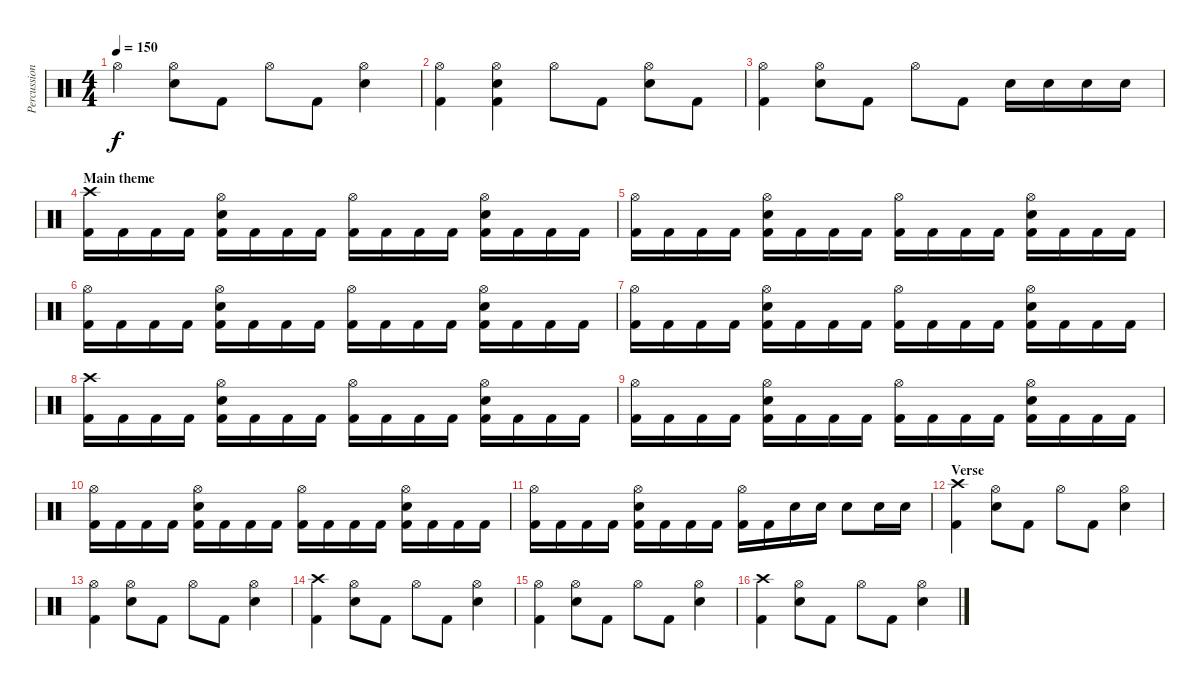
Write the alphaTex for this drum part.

\track ("Percussion" "Percussion") {instrument percussion}
\staff {score}
\articulation defaults
\ts (4 4)
\tempo 150
\clef neutral
\ks c "Hi-Hat (open)".4{dy f}
("Hi-Hat (open)" "Snare (hit) 2").8 "Kick (hit) 2".8 "Hi-Hat (open)".8 "Kick (hit) 2".8 ("Hi-Hat (open)" "Snare (hit) 2").4 |
("Hi-Hat (open)" "Kick (hit) 2").4 ("Hi-Hat (open)" "Snare (hit) 2" "Kick (hit) 2").4 "Hi-Hat (open)".8 "Kick (hit) 2".8 ("Hi-Hat (open)" "Snare (hit) 2").8 "Kick (hit) 2".8 |
("Hi-Hat (open)" "Kick (hit) 2").4 ("Hi-Hat (open)" "Snare (hit) 2").8 "Kick (hit) 2".8 "Hi-Hat (open)".8 "Kick (hit) 2".8 "Snare (hit) 2".16 "Snare (hit) 2".16 "Snare (hit) 2".16 "Snare (hit) 2".16 |
\section ("" "Main theme")
("Crash high (hit)" "Kick (hit) 2").16 "Kick (hit) 2".16 "Kick (hit) 2".16 "Kick (hit) 2".16 ("Hi-Hat (open)" "Snare (hit) 2" "Kick (hit) 2").16 "Kick (hit) 2".16 "Kick (hit) 2".16 "Kick (hit) 2".16 ("Hi-Hat (open)" "Kick (hit) 2").16 "Kick (hit) 2".16 "Kick (hit) 2".16 "Kick (hit) 2".16 ("Hi-Hat (open)" "Snare (hit) 2" "Kick (hit) 2").16 "Kick (hit) 2".16 "Kick (hit) 2".16 "Kick (hit) 2".16 |
("Hi-Hat (open)" "Kick (hit) 2").16 "Kick (hit) 2".16 "Kick (hit) 2".16 "Kick (hit) 2".16 ("Hi-Hat (open)" "Snare (hit) 2" "Kick (hit) 2").16 "Kick (hit) 2".16 "Kick (hit) 2".16 "Kick (hit) 2".16 ("Hi-Hat (open)" "Kick (hit) 2").16 "Kick (hit) 2".16 "Kick (hit) 2".16 "Kick (hit) 2".16 ("Hi-Hat (open)" "Snare (hit) 2" "Kick (hit) 2").16 "Kick (hit) 2".16 "Kick (hit) 2".16 "Kick (hit) 2".16 |
("Hi-Hat (open)" "Kick (hit) 2").16 "Kick (hit) 2".16 "Kick (hit) 2".16 "Kick (hit) 2".16 ("Hi-Hat (open)" "Snare (hit) 2" "Kick (hit) 2").16 "Kick (hit) 2".16 "Kick (hit) 2".16 "Kick (hit) 2".16 ("Hi-Hat (open)" "Kick (hit) 2").16 "Kick (hit) 2".16 "Kick (hit) 2".16 "Kick (hit) 2".16 ("Hi-Hat (open)" "Snare (hit) 2" "Kick (hit) 2").16 "Kick (hit) 2".16 "Kick (hit) 2".16 "Kick (hit) 2".16 |
("Hi-Hat (open)" "Kick (hit) 2").16 "Kick (hit) 2".16 "Kick (hit) 2".16 "Kick (hit) 2".16 ("Hi-Hat (open)" "Snare (hit) 2" "Kick (hit) 2").16 "Kick (hit) 2".16 "Kick (hit) 2".16 "Kick (hit) 2".16 ("Hi-Hat (open)" "Kick (hit) 2").16 "Kick (hit) 2".16 "Kick (hit) 2".16 "Kick (hit) 2".16 ("Hi-Hat (open)" "Snare (hit) 2" "Kick (hit) 2").16 "Kick (hit) 2".16 "Kick (hit) 2".16 "Kick (hit) 2".16 |
("Crash high (hit)" "Kick (hit) 2").16 "Kick (hit) 2".16 "Kick (hit) 2".16 "Kick (hit) 2".16 ("Hi-Hat (open)" "Snare (hit) 2" "Kick (hit) 2").16 "Kick (hit) 2".16 "Kick (hit) 2".16 "Kick (hit) 2".16 ("Hi-Hat (open)" "Kick (hit) 2").16 "Kick (hit) 2".16 "Kick (hit) 2".16 "Kick (hit) 2".16 ("Hi-Hat (open)" "Snare (hit) 2" "Kick (hit) 2").16 "Kick (hit) 2".16 "Kick (hit) 2".16 "Kick (hit) 2".16 |
("Hi-Hat (open)" "Kick (hit) 2").16 "Kick (hit) 2".16 "Kick (hit) 2".16 "Kick (hit) 2".16 ("Hi-Hat (open)" "Snare (hit) 2" "Kick (hit) 2").16 "Kick (hit) 2".16 "Kick (hit) 2".16 "Kick (hit) 2".16 ("Hi-Hat (open)" "Kick (hit) 2").16 "Kick (hit) 2".16 "Kick (hit) 2".16 "Kick (hit) 2".16 ("Hi-Hat (open)" "Snare (hit) 2" "Kick (hit) 2").16 "Kick (hit) 2".16 "Kick (hit) 2".16 "Kick (hit) 2".16 |
("Hi-Hat (open)" "Kick (hit) 2").16 "Kick (hit) 2".16 "Kick (hit) 2".16 "Kick (hit) 2".16 ("Hi-Hat (open)" "Snare (hit) 2" "Kick (hit) 2").16 "Kick (hit) 2".16 "Kick (hit) 2".16 "Kick (hit) 2".16 ("Hi-Hat (open)" "Kick (hit) 2").16 "Kick (hit) 2".16 "Kick (hit) 2".16 "Kick (hit) 2".16 ("Hi-Hat (open)" "Snare (hit) 2" "Kick (hit) 2").16 "Kick (hit) 2".16 "Kick (hit) 2".16 "Kick (hit) 2".16 |
("Hi-Hat (open)" "Kick (hit) 2").16 "Kick (hit) 2".16 "Kick (hit) 2".16 "Kick (hit) 2".16 ("Hi-Hat (open)" "Snare (hit) 2" "Kick (hit) 2").16 "Kick (hit) 2".16 "Kick (hit) 2".16 "Kick (hit) 2".16 ("Hi-Hat (open)" "Kick (hit) 2").16 "Kick (hit) 2".16 "Snare (hit) 2".16 "Snare (hit) 2".16 "Snare (hit) 2".8 "Snare (hit) 2".16 "Snare (hit) 2".16 |
\section ("" "Verse")
("Crash high (hit)" "Kick (hit) 2").4 ("Hi-Hat (open)" "Snare (hit) 2").8 "Kick (hit) 2".8 "Hi-Hat (open)".8 "Kick (hit) 2".8 ("Hi-Hat (open)" "Snare (hit) 2").4 |
("Hi-Hat (open)" "Kick (hit) 2").4 ("Hi-Hat (open)" "Snare (hit) 2").8 "Kick (hit) 2".8 "Hi-Hat (open)".8 "Kick (hit) 2".8 ("Hi-Hat (open)" "Snare (hit) 2").4 |
("Crash high (hit)" "Kick (hit) 2").4 ("Hi-Hat (open)" "Snare (hit) 2").8 "Kick (hit) 2".8 "Hi-Hat (open)".8 "Kick (hit) 2".8 ("Hi-Hat (open)" "Snare (hit) 2").4 |
("Hi-Hat (open)" "Kick (hit) 2").4 ("Hi-Hat (open)" "Snare (hit) 2").8 "Kick (hit) 2".8 "Hi-Hat (open)".8 "Kick (hit) 2".8 ("Hi-Hat (open)" "Snare (hit) 2").4 |
("Crash high (hit)" "Kick (hit) 2").4 ("Hi-Hat (open)" "Snare (hit) 2").8 "Kick (hit) 2".8 "Hi-Hat (open)".8 "Kick (hit) 2".8 ("Hi-Hat (open)" "Snare (hit) 2").4
